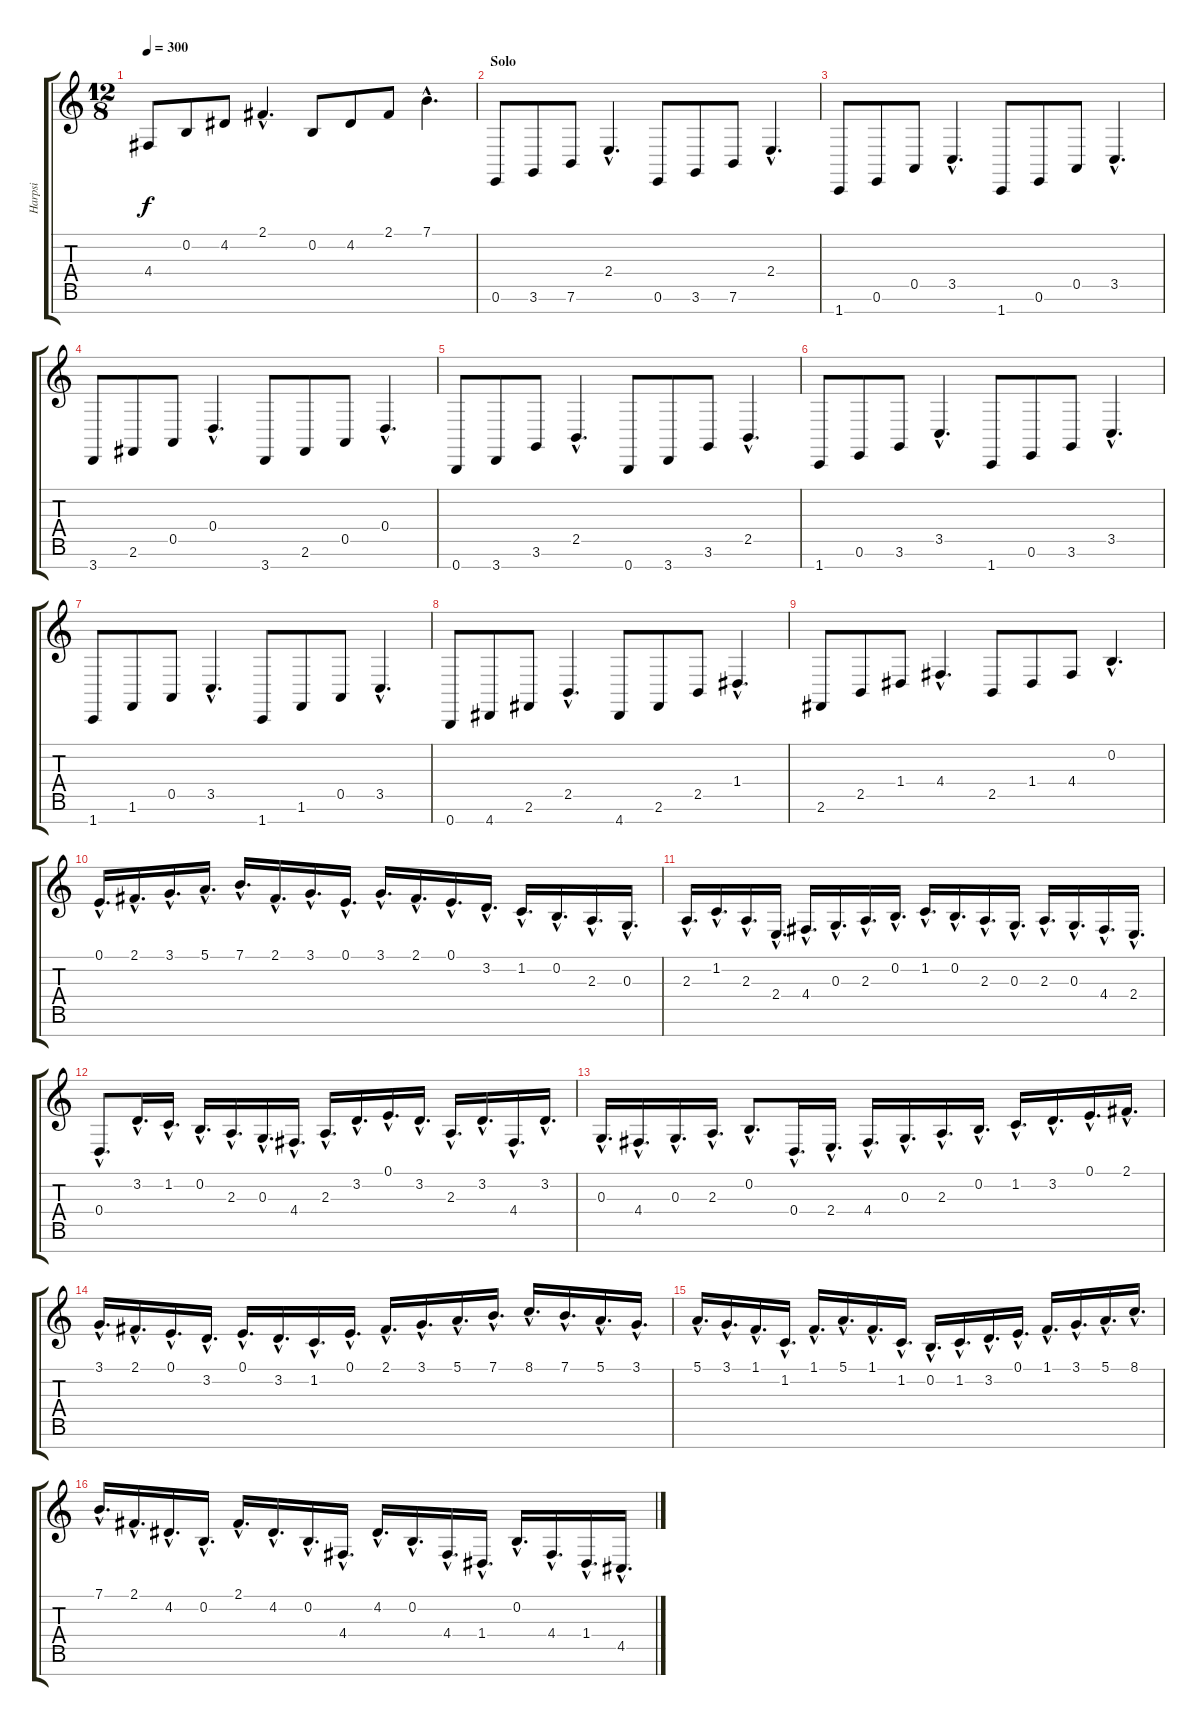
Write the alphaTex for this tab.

\track ("Harpsi" "Harpsi") {instrument harpsichord}
\staff {score tabs}
\tuning (E4 B3 G3 D3 A2 E2 B1) {hide}
\ts (12 8)
\tempo 300
\clef g2
\ks c
4.4.8{dy f} 0.2.8 4.2.8 2.1{hac}.4{d} 0.2.8 4.2.8 2.1.8 7.1{hac}.4{d} |
\section ("" "Solo")
0.6.8 3.6.8 7.6.8 2.4{hac}.4{d} 0.6.8 3.6.8 7.6.8 2.4{hac}.4{d} |
1.7.8 0.6.8 0.5.8 3.5{hac}.4{d} 1.7.8 0.6.8 0.5.8 3.5{hac}.4{d} |
3.7.8 2.6.8 0.5.8 0.4{hac}.4{d} 3.7.8 2.6.8 0.5.8 0.4{hac}.4{d} |
0.7.8 3.7.8 3.6.8 2.5{hac}.4{d} 0.7.8 3.7.8 3.6.8 2.5{hac}.4{d} |
1.7.8 0.6.8 3.6.8 3.5{hac}.4{d} 1.7.8 0.6.8 3.6.8 3.5{hac}.4{d} |
1.7.8 1.6.8 0.5.8 3.5{hac}.4{d} 1.7.8 1.6.8 0.5.8 3.5{hac}.4{d} |
0.7.8 4.7.8 2.6.8 2.5{hac}.4{d} 4.7.8 2.6.8 2.5.8 1.4{hac}.4{d} |
2.6.8 2.5.8 1.4.8 4.4{hac}.4{d} 2.5.8 1.4.8 4.4.8 0.2{hac}.4{d} |
0.1{hac}.16{d} 2.1{hac}.16{d} 3.1{hac}.16{d} 5.1{hac}.16{d} 7.1{hac}.16{d} 2.1{hac}.16{d} 3.1{hac}.16{d} 0.1{hac}.16{d} 3.1{hac}.16{d} 2.1{hac}.16{d} 0.1{hac}.16{d} 3.2{hac}.16{d} 1.2{hac}.16{d} 0.2{hac}.16{d} 2.3{hac}.16{d} 0.3{hac}.16{d} |
2.3{hac}.16{d} 1.2{hac}.16{d} 2.3{hac}.16{d} 2.4{hac}.16{d} 4.4{hac}.16{d} 0.3{hac}.16{d} 2.3{hac}.16{d} 0.2{hac}.16{d} 1.2{hac}.16{d} 0.2{hac}.16{d} 2.3{hac}.16{d} 0.3{hac}.16{d} 2.3{hac}.16{d} 0.3{hac}.16{d} 4.4{hac}.16{d} 2.4{hac}.16{d} |
0.4{hac}.8{d} 3.2{hac}.16{d} 1.2{hac}.16{d} 0.2{hac}.16{d} 2.3{hac}.16{d} 0.3{hac}.16{d} 4.4{hac}.16{d} 2.3{hac}.16{d} 3.2{hac}.16{d} 0.1{hac}.16{d} 3.2{hac}.16{d} 2.3{hac}.16{d} 3.2{hac}.16{d} 4.4{hac}.16{d} 3.2{hac}.16{d} |
0.3{hac}.16{d} 4.4{hac}.16{d} 0.3{hac}.16{d} 2.3{hac}.16{d} 0.2{hac}.8{d} 0.4{hac}.16{d} 2.4{hac}.16{d} 4.4{hac}.16{d} 0.3{hac}.16{d} 2.3{hac}.16{d} 0.2{hac}.16{d} 1.2{hac}.16{d} 3.2{hac}.16{d} 0.1{hac}.16{d} 2.1{hac}.16{d} |
3.1{hac}.16{d} 2.1{hac}.16{d} 0.1{hac}.16{d} 3.2{hac}.16{d} 0.1{hac}.16{d} 3.2{hac}.16{d} 1.2{hac}.16{d} 0.1{hac}.16{d} 2.1{hac}.16{d} 3.1{hac}.16{d} 5.1{hac}.16{d} 7.1{hac}.16{d} 8.1{hac}.16{d} 7.1{hac}.16{d} 5.1{hac}.16{d} 3.1{hac}.16{d} |
5.1{hac}.16{d} 3.1{hac}.16{d} 1.1{hac}.16{d} 1.2{hac}.16{d} 1.1{hac}.16{d} 5.1{hac}.16{d} 1.1{hac}.16{d} 1.2{hac}.16{d} 0.2{hac}.16{d} 1.2{hac}.16{d} 3.2{hac}.16{d} 0.1{hac}.16{d} 1.1{hac}.16{d} 3.1{hac}.16{d} 5.1{hac}.16{d} 8.1{hac}.16{d} |
7.1{hac}.16{d} 2.1{hac}.16{d} 4.2{hac}.16{d} 0.2{hac}.16{d} 2.1{hac}.16{d} 4.2{hac}.16{d} 0.2{hac}.16{d} 4.4{hac}.16{d} 4.2{hac}.16{d} 0.2{hac}.16{d} 4.4{hac}.16{d} 1.4{hac}.16{d} 0.2{hac}.16{d} 4.4{hac}.16{d} 1.4{hac}.16{d} 4.5{hac}.16{d}
